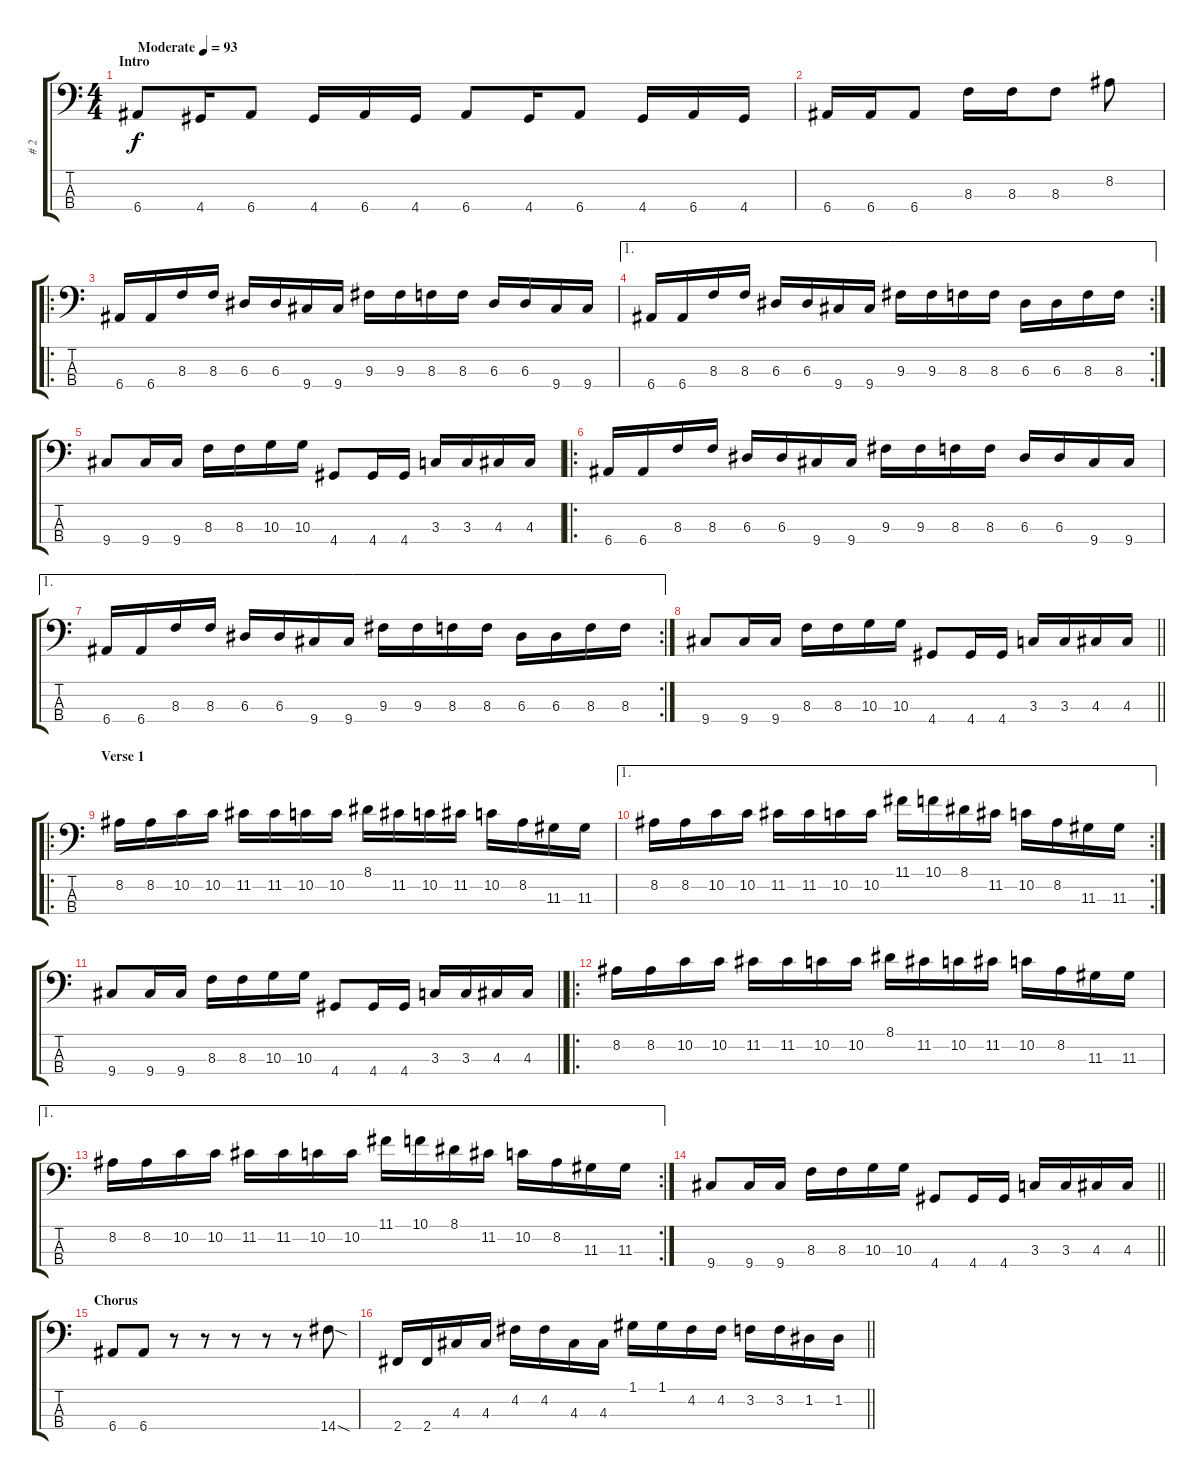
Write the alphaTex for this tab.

\track ("# 2" "# 2") {instrument electricbassfinger}
\staff {score tabs}
\tuning (G2 D2 A1 E1) {hide}
\ts (4 4)
\section ("" "Intro")
\tempo (93 "Moderate")
\clef f4
\ks c
6.4.8{dy f instrument electricbassfinger} 4.4.16 6.4.8 4.4.16 6.4.16 4.4.16 6.4.8 4.4.16 6.4.8 4.4.16 6.4.16 4.4.16 |
6.4.16 6.4.16 6.4.8 8.3.16 8.3.16 8.3.8 8.2.8 |
\ro
6.4.16 6.4.16 8.3.16 8.3.16 6.3.16 6.3.16 9.4.16 9.4.16 9.3.16 9.3.16 8.3.16 8.3.16 6.3.16 6.3.16 9.4.16 9.4.16 |
\ae 1
\rc 2
6.4.16 6.4.16 8.3.16 8.3.16 6.3.16 6.3.16 9.4.16 9.4.16 9.3.16 9.3.16 8.3.16 8.3.16 6.3.16 6.3.16 8.3.16 8.3.16 |
9.4.8 9.4.16 9.4.16 8.3.16 8.3.16 10.3.16 10.3.16 4.4.8 4.4.16 4.4.16 3.3.16 3.3.16 4.3.16 4.3.16 |
\ro
6.4.16 6.4.16 8.3.16 8.3.16 6.3.16 6.3.16 9.4.16 9.4.16 9.3.16 9.3.16 8.3.16 8.3.16 6.3.16 6.3.16 9.4.16 9.4.16 |
\ae 1
\rc 2
6.4.16 6.4.16 8.3.16 8.3.16 6.3.16 6.3.16 9.4.16 9.4.16 9.3.16 9.3.16 8.3.16 8.3.16 6.3.16 6.3.16 8.3.16 8.3.16 |
\barLineRight lightlight
9.4.8 9.4.16 9.4.16 8.3.16 8.3.16 10.3.16 10.3.16 4.4.8 4.4.16 4.4.16 3.3.16 3.3.16 4.3.16 4.3.16 |
\ro
\section ("" "Verse 1")
8.2.16 8.2.16 10.2.16 10.2.16 11.2.16 11.2.16 10.2.16 10.2.16 8.1.16 11.2.16 10.2.16 11.2.16 10.2.16 8.2.16 11.3.16 11.3.16 |
\ae 1
\rc 2
8.2.16 8.2.16 10.2.16 10.2.16 11.2.16 11.2.16 10.2.16 10.2.16 11.1.16 10.1.16 8.1.16 11.2.16 10.2.16 8.2.16 11.3.16 11.3.16 |
\barLineRight lightlight
9.4.8 9.4.16 9.4.16 8.3.16 8.3.16 10.3.16 10.3.16 4.4.8 4.4.16 4.4.16 3.3.16 3.3.16 4.3.16 4.3.16 |
\ro
8.2.16 8.2.16 10.2.16 10.2.16 11.2.16 11.2.16 10.2.16 10.2.16 8.1.16 11.2.16 10.2.16 11.2.16 10.2.16 8.2.16 11.3.16 11.3.16 |
\ae 1
\rc 2
8.2.16 8.2.16 10.2.16 10.2.16 11.2.16 11.2.16 10.2.16 10.2.16 11.1.16 10.1.16 8.1.16 11.2.16 10.2.16 8.2.16 11.3.16 11.3.16 |
\barLineRight lightlight
9.4.8 9.4.16 9.4.16 8.3.16 8.3.16 10.3.16 10.3.16 4.4.8 4.4.16 4.4.16 3.3.16 3.3.16 4.3.16 4.3.16 |
\section ("" "Chorus")
6.4.8 6.4.8 r.8 r.8 r.8 r.8 r.8 14.4{sod}.8 |
\barLineRight lightlight
2.4.16 2.4.16 4.3.16 4.3.16 4.2.16 4.2.16 4.3.16 4.3.16 1.1.16 1.1.16 4.2.16 4.2.16 3.2.16 3.2.16 1.2.16 1.2.16
